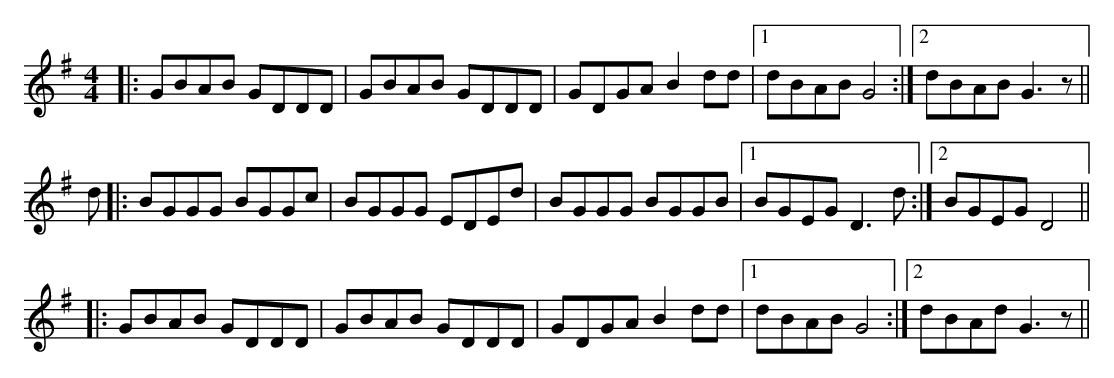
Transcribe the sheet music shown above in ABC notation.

X:1
M:4/4
K:G
|:GBAB GDDD|GBAB GDDD|GDGA B2dd|1 dBAB G4:|2 dBAB G3z||
d|:BGGG BGGc|BGGG EDEd|BGGG BGGB|1 BGEG D3d:|2 BGEG D4||
|:GBAB GDDD|GBAB GDDD|GDGA B2dd|1 dBAB G4:|2 dBAd G3z||
